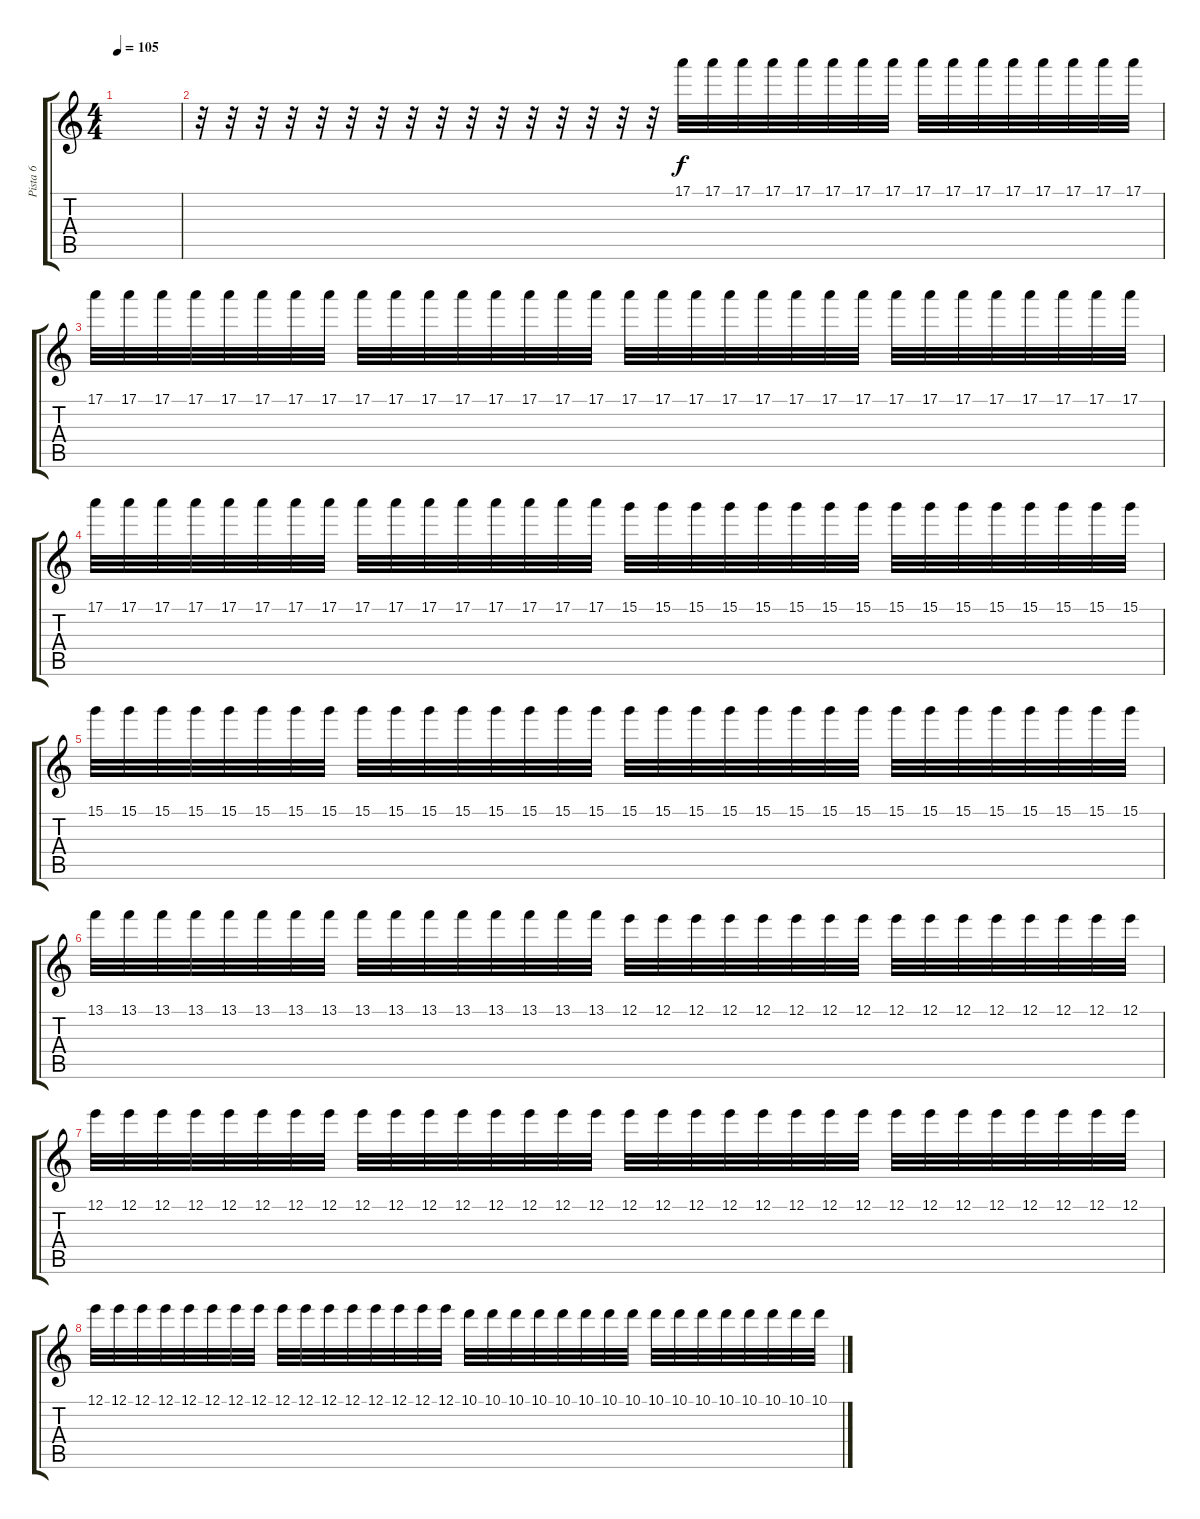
\track ("Pista 6" "Pista 6") {instrument electricguitarjazz}
\staff {score tabs}
\tuning (E4 B3 G3 D3 A2 E2) {hide}
\ts (4 4)
\tempo 105
\clef g2
\ks c
|
r.32 r.32 r.32 r.32 r.32 r.32 r.32 r.32 r.32 r.32 r.32 r.32 r.32 r.32 r.32 r.32 17.1.32 17.1.32 17.1.32 17.1.32 17.1.32 17.1.32 17.1.32 17.1.32 17.1.32 17.1.32 17.1.32 17.1.32 17.1.32 17.1.32 17.1.32 17.1.32 |
17.1.32 17.1.32 17.1.32 17.1.32 17.1.32 17.1.32 17.1.32 17.1.32 17.1.32 17.1.32 17.1.32 17.1.32 17.1.32 17.1.32 17.1.32 17.1.32 17.1.32 17.1.32 17.1.32 17.1.32 17.1.32 17.1.32 17.1.32 17.1.32 17.1.32 17.1.32 17.1.32 17.1.32 17.1.32 17.1.32 17.1.32 17.1.32 |
17.1.32 17.1.32 17.1.32 17.1.32 17.1.32 17.1.32 17.1.32 17.1.32 17.1.32 17.1.32 17.1.32 17.1.32 17.1.32 17.1.32 17.1.32 17.1.32 15.1.32 15.1.32 15.1.32 15.1.32 15.1.32 15.1.32 15.1.32 15.1.32 15.1.32 15.1.32 15.1.32 15.1.32 15.1.32 15.1.32 15.1.32 15.1.32 |
15.1.32 15.1.32 15.1.32 15.1.32 15.1.32 15.1.32 15.1.32 15.1.32 15.1.32 15.1.32 15.1.32 15.1.32 15.1.32 15.1.32 15.1.32 15.1.32 15.1.32 15.1.32 15.1.32 15.1.32 15.1.32 15.1.32 15.1.32 15.1.32 15.1.32 15.1.32 15.1.32 15.1.32 15.1.32 15.1.32 15.1.32 15.1.32 |
13.1.32 13.1.32 13.1.32 13.1.32 13.1.32 13.1.32 13.1.32 13.1.32 13.1.32 13.1.32 13.1.32 13.1.32 13.1.32 13.1.32 13.1.32 13.1.32 12.1.32 12.1.32 12.1.32 12.1.32 12.1.32 12.1.32 12.1.32 12.1.32 12.1.32 12.1.32 12.1.32 12.1.32 12.1.32 12.1.32 12.1.32 12.1.32 |
12.1.32 12.1.32 12.1.32 12.1.32 12.1.32 12.1.32 12.1.32 12.1.32 12.1.32 12.1.32 12.1.32 12.1.32 12.1.32 12.1.32 12.1.32 12.1.32 12.1.32 12.1.32 12.1.32 12.1.32 12.1.32 12.1.32 12.1.32 12.1.32 12.1.32 12.1.32 12.1.32 12.1.32 12.1.32 12.1.32 12.1.32 12.1.32 |
12.1.32 12.1.32 12.1.32 12.1.32 12.1.32 12.1.32 12.1.32 12.1.32 12.1.32 12.1.32 12.1.32 12.1.32 12.1.32 12.1.32 12.1.32 12.1.32 10.1.32 10.1.32 10.1.32 10.1.32 10.1.32 10.1.32 10.1.32 10.1.32 10.1.32 10.1.32 10.1.32 10.1.32 10.1.32 10.1.32 10.1.32 10.1.32
